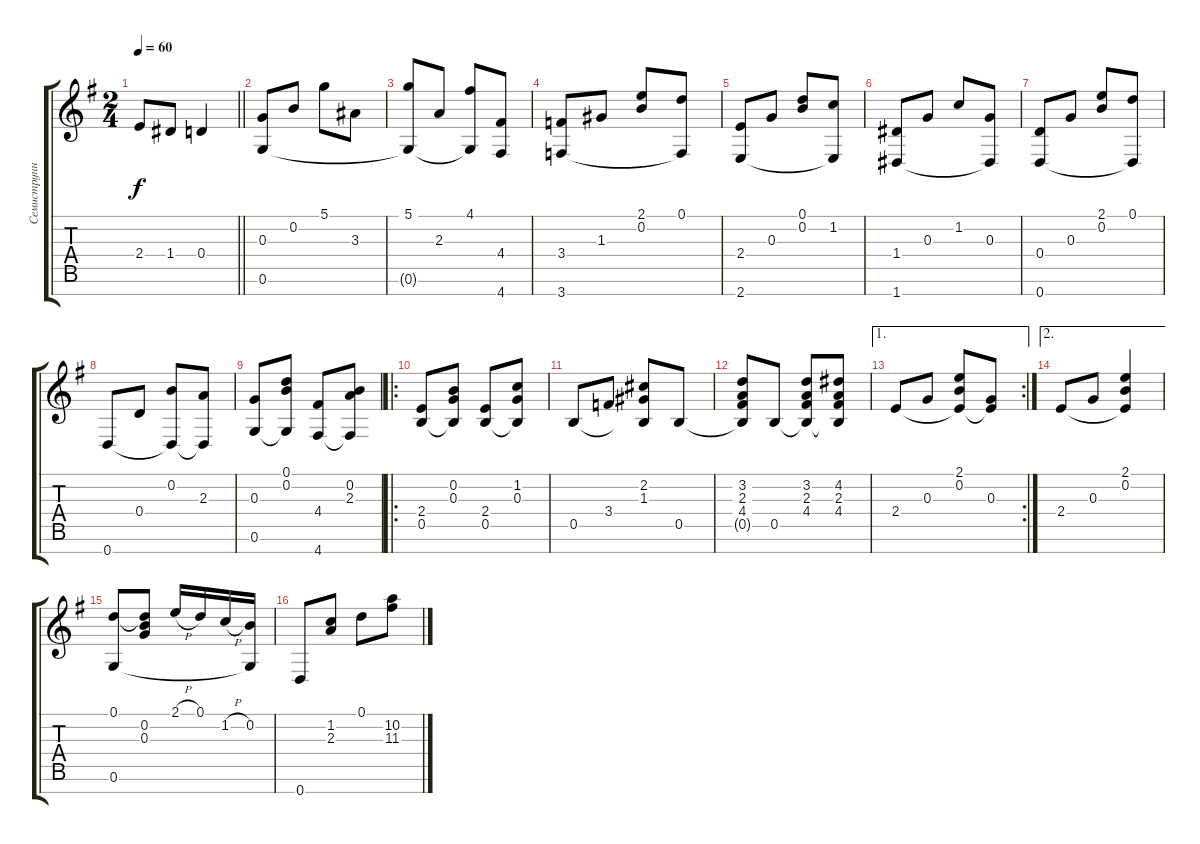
\track ("Семиструнная гитара" "Семиструнн") {instrument acousticguitarsteel}
\staff {score tabs}
\tuning (D4 B3 G3 D3 B2 G2 D2) {hide}
\ts (2 4)
\tempo 60
\clef g2
\barLineRight lightlight
\ks g
2.4.8{dy f} 1.4.8 0.4.4 |
(0.3 0.6).8 0.2.8 5.1.8 3.3.8 |
(5.1 0.6{t}).8 2.3.8 (4.1 0.6{t}).8 (4.4 4.7).8 |
(3.4 3.7).8 1.3.8 (2.1 0.2).8 (0.1 3.7{t}).8 |
(2.4 2.7).8 0.3.8 (0.1 0.2).8 (1.2 2.7{t}).8 |
(1.4 1.7).8 0.3.8 1.2.8 (0.3 1.7{t}).8 |
(0.4 0.7).8 0.3.8 (2.1 0.2).8 (0.1 0.7{t}).8 |
0.7.8 0.4.8 (0.2 0.7{t}).8 (2.3 0.7{t}).8 |
(0.3 0.6).8 (0.1 0.2 0.6{t}).8 (4.4 4.7).8 (0.2 2.3 4.7{t}).8 |
\ro
(2.4 0.5).8 (0.2 0.3 0.5{t}).8 (2.4 0.5).8 (1.2 0.3 0.5{t}).8 |
0.5.8 3.4.8 (2.2 1.3 0.5{t}).8 0.5.8 |
(3.2 2.3 4.4 0.5{t}).8 0.5.8 (3.2 2.3 4.4 0.5{t}).8 (4.2 2.3 4.4 0.5{t}).8 |
\ae 1
\rc 2
2.4.8 0.3.8 (2.1 0.2 2.4{t}).8 (0.3 2.4{t}).8 |
\ae 2
2.4.8 0.3.8 (2.1 0.2 2.4{t}).4 |
(0.1 0.6).8 (0.1{t} 0.2 0.3).8 2.1{h}.16 0.1.16 1.2{h}.16 (0.2 0.6{t}).16 |
0.7.8 (1.2 2.3).8 0.1.8 (10.2 11.3).8
